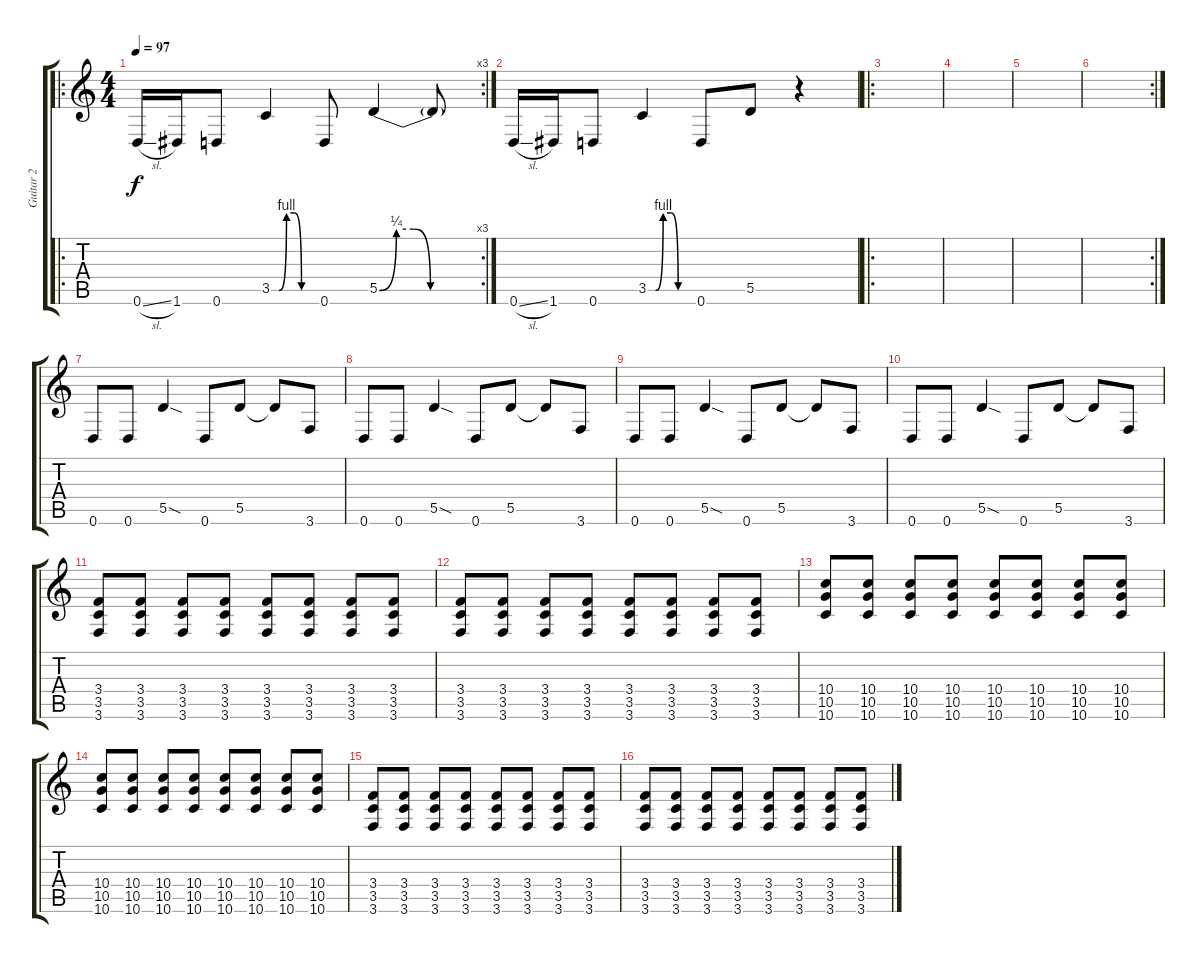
\track ("Guitar 2" "Guitar 2") {instrument distortionguitar}
\staff {score tabs}
\tuning (E4 B3 G3 D3 A2 D2) {hide}
\ro
\rc 3
\ts (4 4)
\tempo 97
\clef g2
\ks c
0.6{sl}.16{dy f instrument distortionguitar} 1.6.16 0.6.8 3.5{be (custom 0 0 10 0 20 4 30 4 40 0 60 0)}.4 0.6.8 5.5{be (custom 0 0 10 1 20 1 30 0 60 0)}.4 5.5{t}.8 |
0.6{sl}.16 1.6.16 0.6.8 3.5{be (custom 0 0 10 0 20 4 30 4 40 0 60 0)}.4 0.6.8 5.5.8 r.4 |
\ro
|
|
|
\rc 2
|
0.6.8 0.6.8 5.5{sod}.4 0.6.8 5.5.8 5.5{t}.8 3.6.8 |
0.6.8 0.6.8 5.5{sod}.4 0.6.8 5.5.8 5.5{t}.8 3.6.8 |
0.6.8 0.6.8 5.5{sod}.4 0.6.8 5.5.8 5.5{t}.8 3.6.8 |
0.6.8 0.6.8 5.5{sod}.4 0.6.8 5.5.8 5.5{t}.8 3.6.8 |
(3.4 3.5 3.6).8 (3.4 3.5 3.6).8 (3.4 3.5 3.6).8 (3.4 3.5 3.6).8 (3.4 3.5 3.6).8 (3.4 3.5 3.6).8 (3.4 3.5 3.6).8 (3.4 3.5 3.6).8 |
(3.4 3.5 3.6).8 (3.4 3.5 3.6).8 (3.4 3.5 3.6).8 (3.4 3.5 3.6).8 (3.4 3.5 3.6).8 (3.4 3.5 3.6).8 (3.4 3.5 3.6).8 (3.4 3.5 3.6).8 |
(10.4 10.5 10.6).8 (10.4 10.5 10.6).8 (10.4 10.5 10.6).8 (10.4 10.5 10.6).8 (10.4 10.5 10.6).8 (10.4 10.5 10.6).8 (10.4 10.5 10.6).8 (10.4 10.5 10.6).8 |
(10.4 10.5 10.6).8 (10.4 10.5 10.6).8 (10.4 10.5 10.6).8 (10.4 10.5 10.6).8 (10.4 10.5 10.6).8 (10.4 10.5 10.6).8 (10.4 10.5 10.6).8 (10.4 10.5 10.6).8 |
(3.4 3.5 3.6).8 (3.4 3.5 3.6).8 (3.4 3.5 3.6).8 (3.4 3.5 3.6).8 (3.4 3.5 3.6).8 (3.4 3.5 3.6).8 (3.4 3.5 3.6).8 (3.4 3.5 3.6).8 |
(3.4 3.5 3.6).8 (3.4 3.5 3.6).8 (3.4 3.5 3.6).8 (3.4 3.5 3.6).8 (3.4 3.5 3.6).8 (3.4 3.5 3.6).8 (3.4 3.5 3.6).8 (3.4 3.5 3.6).8
